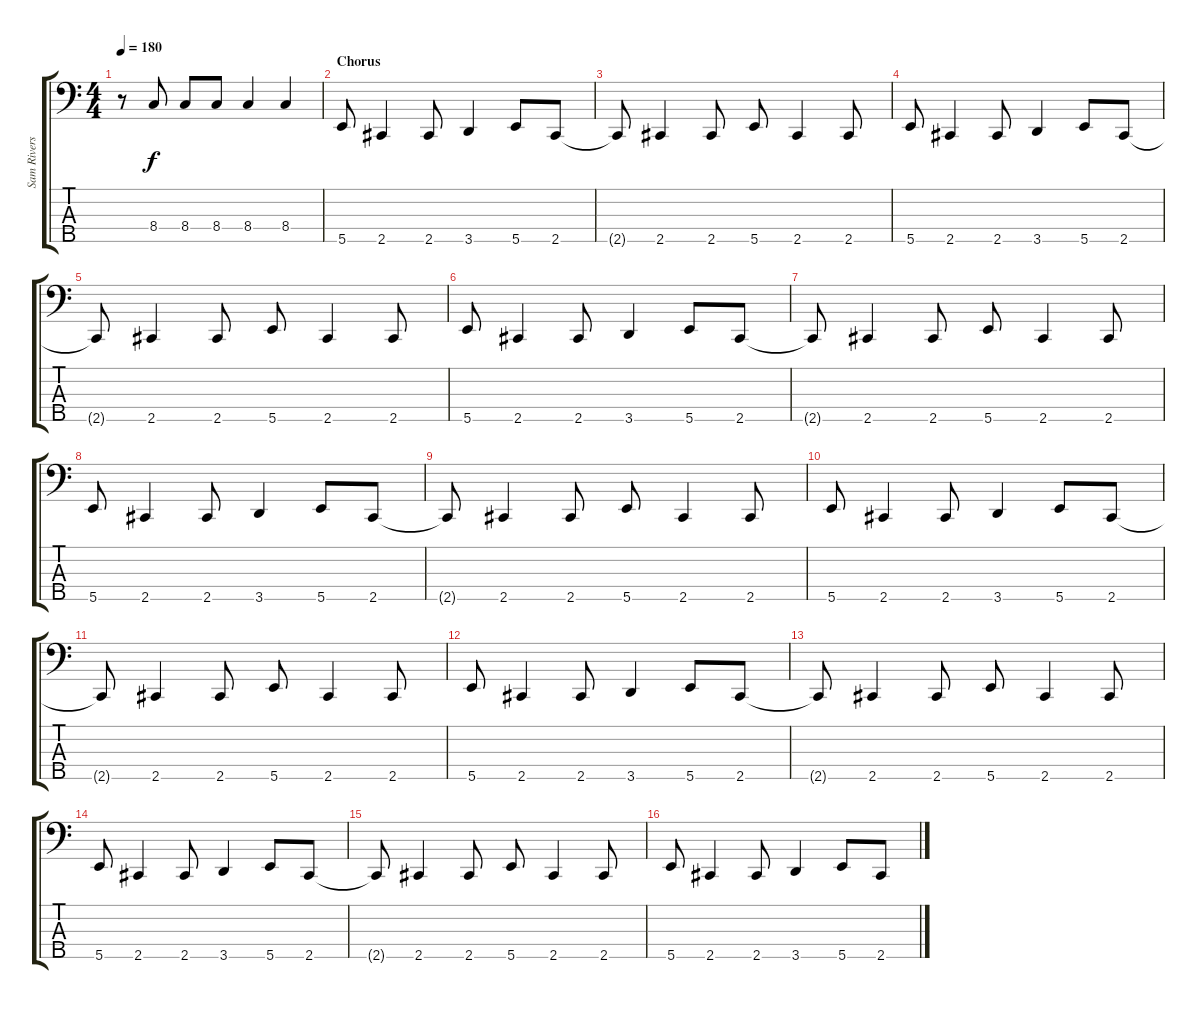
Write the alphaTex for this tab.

\track ("Sam Rivers" "Sam Rivers") {instrument electricbassfinger}
\staff {score tabs}
\tuning (G2 D2 A1 E1 B0) {hide}
\ts (4 4)
\tempo 180
\clef f4
\ks c
r.8{dy f} 8.4.8 8.4.8 8.4.8 8.4.4 8.4.4 |
\section ("" "Chorus")
5.5.8 2.5.4 2.5.8 3.5.4 5.5.8 2.5.8 |
2.5{t}.8 2.5.4 2.5.8 5.5.8 2.5.4 2.5.8 |
5.5.8 2.5.4 2.5.8 3.5.4 5.5.8 2.5.8 |
2.5{t}.8 2.5.4 2.5.8 5.5.8 2.5.4 2.5.8 |
5.5.8 2.5.4 2.5.8 3.5.4 5.5.8 2.5.8 |
2.5{t}.8 2.5.4 2.5.8 5.5.8 2.5.4 2.5.8 |
5.5.8 2.5.4 2.5.8 3.5.4 5.5.8 2.5.8 |
2.5{t}.8 2.5.4 2.5.8 5.5.8 2.5.4 2.5.8 |
5.5.8 2.5.4 2.5.8 3.5.4 5.5.8 2.5.8 |
2.5{t}.8 2.5.4 2.5.8 5.5.8 2.5.4 2.5.8 |
5.5.8 2.5.4 2.5.8 3.5.4 5.5.8 2.5.8 |
2.5{t}.8 2.5.4 2.5.8 5.5.8 2.5.4 2.5.8 |
5.5.8 2.5.4 2.5.8 3.5.4 5.5.8 2.5.8 |
2.5{t}.8 2.5.4 2.5.8 5.5.8 2.5.4 2.5.8 |
5.5.8 2.5.4 2.5.8 3.5.4 5.5.8 2.5.8
